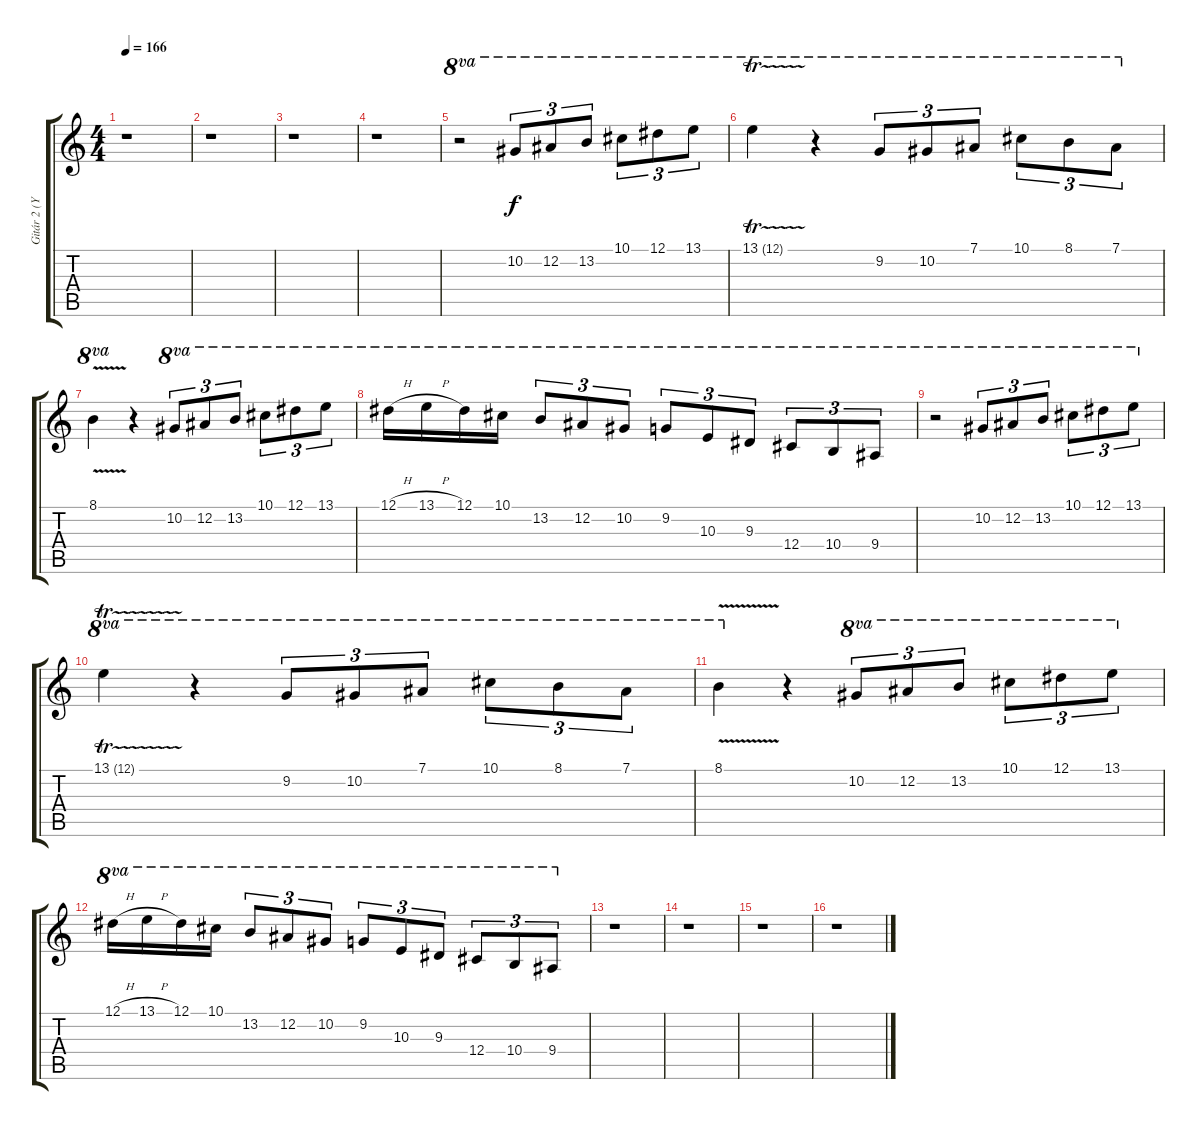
\track ("Gitár 2 (Yngwie Malmsteen)" "Gitár 2 (Y") {instrument distortionguitar}
\staff {score tabs}
\tuning (Eb4 Bb3 Gb3 Db3 Ab2 Eb2) {hide}
\ts (4 4)
\tempo 166
\clef g2
\ks c
r.1{dy f} |
r.1 |
r.1 |
r.1 |
r.2{ot 8va} 10.2.8{tu (3 2) ot 8va} 12.2.8{tu (3 2) ot 8va} 13.2.8{tu (3 2) ot 8va} 10.1.8{tu (3 2) ot 8va} 12.1.8{tu (3 2) ot 8va} 13.1.8{tu (3 2) ot 8va} |
13.1{tr (12 16)}.4{ot 8va} r.4{ot 8va} 9.2.8{tu (3 2) ot 8va} 10.2.8{tu (3 2) ot 8va} 7.1.8{tu (3 2) ot 8va} 10.1.8{tu (3 2) ot 8va} 8.1.8{tu (3 2) ot 8va} 7.1.8{tu (3 2) ot 8va} |
8.1{v}.4{ot 8va} r.4 10.2.8{tu (3 2) ot 8va} 12.2.8{tu (3 2) ot 8va} 13.2.8{tu (3 2) ot 8va} 10.1.8{tu (3 2) ot 8va} 12.1.8{tu (3 2) ot 8va} 13.1.8{tu (3 2) ot 8va} |
12.1{h}.16{ot 8va} 13.1{h}.16{ot 8va} 12.1.16{ot 8va} 10.1.16{ot 8va} 13.2.8{tu (3 2) ot 8va} 12.2.8{tu (3 2) ot 8va} 10.2.8{tu (3 2) ot 8va} 9.2.8{tu (3 2) ot 8va} 10.3.8{tu (3 2) ot 8va} 9.3.8{tu (3 2) ot 8va} 12.4.8{tu (3 2) ot 8va} 10.4.8{tu (3 2) ot 8va} 9.4.8{tu (3 2) ot 8va} |
r.2{ot 8va} 10.2.8{tu (3 2) ot 8va} 12.2.8{tu (3 2) ot 8va} 13.2.8{tu (3 2) ot 8va} 10.1.8{tu (3 2) ot 8va} 12.1.8{tu (3 2) ot 8va} 13.1.8{tu (3 2) ot 8va} |
13.1{tr (12 16)}.4{ot 8va} r.4{ot 8va} 9.2.8{tu (3 2) ot 8va} 10.2.8{tu (3 2) ot 8va} 7.1.8{tu (3 2) ot 8va} 10.1.8{tu (3 2) ot 8va} 8.1.8{tu (3 2) ot 8va} 7.1.8{tu (3 2) ot 8va} |
8.1{v}.4{ot 8va} r.4 10.2.8{tu (3 2) ot 8va} 12.2.8{tu (3 2) ot 8va} 13.2.8{tu (3 2) ot 8va} 10.1.8{tu (3 2) ot 8va} 12.1.8{tu (3 2) ot 8va} 13.1.8{tu (3 2) ot 8va} |
12.1{h}.16{ot 8va} 13.1{h}.16{ot 8va} 12.1.16{ot 8va} 10.1.16{ot 8va} 13.2.8{tu (3 2) ot 8va} 12.2.8{tu (3 2) ot 8va} 10.2.8{tu (3 2) ot 8va} 9.2.8{tu (3 2) ot 8va} 10.3.8{tu (3 2) ot 8va} 9.3.8{tu (3 2) ot 8va} 12.4.8{tu (3 2) ot 8va} 10.4.8{tu (3 2) ot 8va} 9.4.8{tu (3 2) ot 8va} |
r.1 |
r.1 |
r.1 |
r.1
